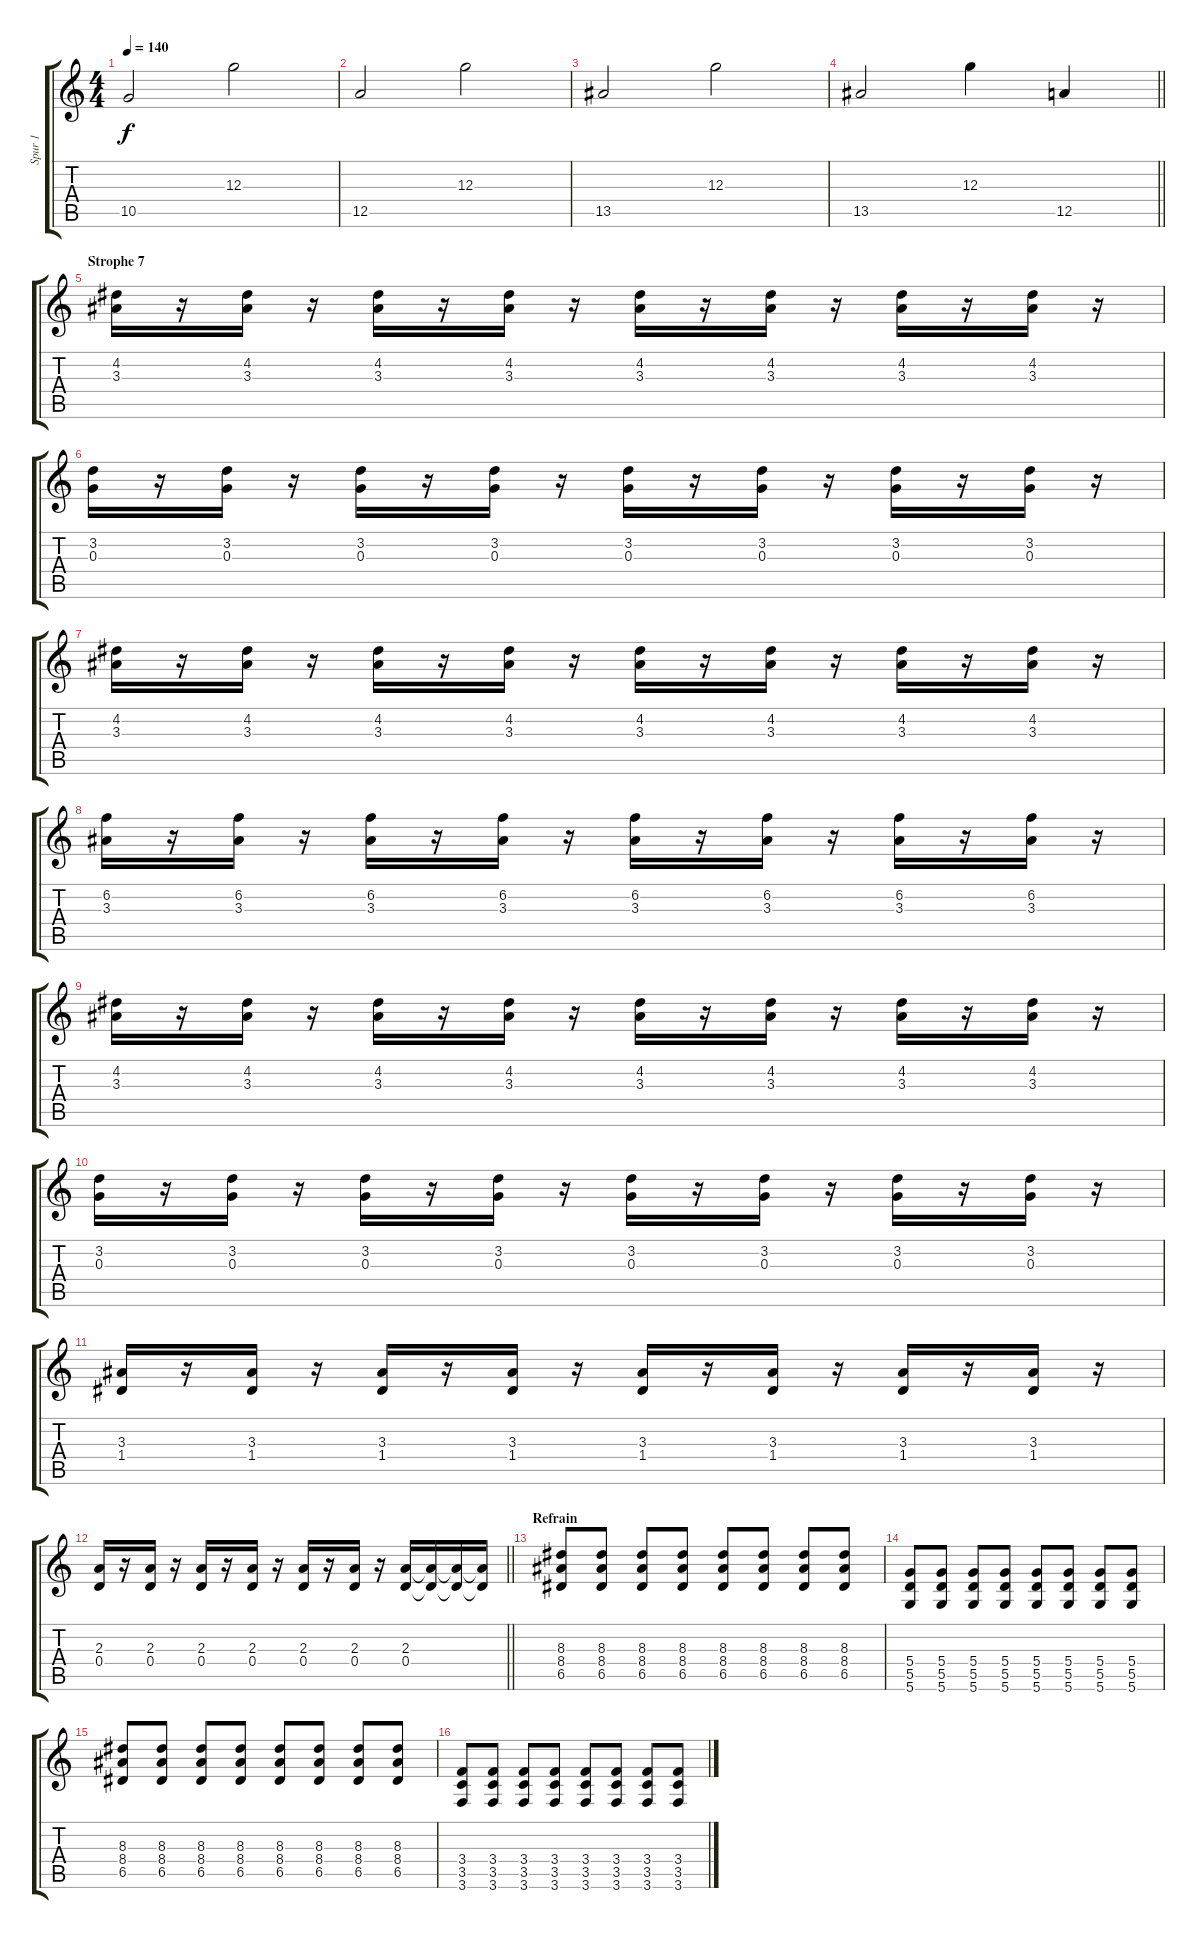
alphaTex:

\track ("Spur 1" "Spur 1") {instrument distortionguitar}
\staff {score tabs}
\tuning (E4 B3 G3 D3 A2 D2) {hide}
\ts (4 4)
\tempo 140
\clef g2
\ks c
10.5.2{dy f} 12.3.2 |
12.5.2 12.3.2 |
13.5.2 12.3.2 |
\barLineRight lightlight
13.5.2 12.3.4 12.5.4 |
\section ("" "Strophe 7")
(4.2 3.3).16 r.16 (4.2 3.3).16 r.16 (4.2 3.3).16 r.16 (4.2 3.3).16 r.16 (4.2 3.3).16 r.16 (4.2 3.3).16 r.16 (4.2 3.3).16 r.16 (4.2 3.3).16 r.16 |
(3.2 0.3).16 r.16 (3.2 0.3).16 r.16 (3.2 0.3).16 r.16 (3.2 0.3).16 r.16 (3.2 0.3).16 r.16 (3.2 0.3).16 r.16 (3.2 0.3).16 r.16 (3.2 0.3).16 r.16 |
(4.2 3.3).16 r.16 (4.2 3.3).16 r.16 (4.2 3.3).16 r.16 (4.2 3.3).16 r.16 (4.2 3.3).16 r.16 (4.2 3.3).16 r.16 (4.2 3.3).16 r.16 (4.2 3.3).16 r.16 |
(6.2 3.3).16 r.16 (6.2 3.3).16 r.16 (6.2 3.3).16 r.16 (6.2 3.3).16 r.16 (6.2 3.3).16 r.16 (6.2 3.3).16 r.16 (6.2 3.3).16 r.16 (6.2 3.3).16 r.16 |
(4.2 3.3).16 r.16 (4.2 3.3).16 r.16 (4.2 3.3).16 r.16 (4.2 3.3).16 r.16 (4.2 3.3).16 r.16 (4.2 3.3).16 r.16 (4.2 3.3).16 r.16 (4.2 3.3).16 r.16 |
(3.2 0.3).16 r.16 (3.2 0.3).16 r.16 (3.2 0.3).16 r.16 (3.2 0.3).16 r.16 (3.2 0.3).16 r.16 (3.2 0.3).16 r.16 (3.2 0.3).16 r.16 (3.2 0.3).16 r.16 |
(3.3 1.4).16 r.16 (3.3 1.4).16 r.16 (3.3 1.4).16 r.16 (3.3 1.4).16 r.16 (3.3 1.4).16 r.16 (3.3 1.4).16 r.16 (3.3 1.4).16 r.16 (3.3 1.4).16 r.16 |
\barLineRight lightlight
(2.3 0.4).16 r.16 (2.3 0.4).16 r.16 (2.3 0.4).16 r.16 (2.3 0.4).16 r.16 (2.3 0.4).16 r.16 (2.3 0.4).16 r.16 (2.3 0.4).16 (2.3{t} 0.4{t}).16 (2.3{t} 0.4{t}).16 (2.3{t} 0.4{t}).16 |
\section ("" "Refrain")
(8.3 8.4 6.5).8 (8.3 8.4 6.5).8 (8.3 8.4 6.5).8 (8.3 8.4 6.5).8 (8.3 8.4 6.5).8 (8.3 8.4 6.5).8 (8.3 8.4 6.5).8 (8.3 8.4 6.5).8 |
(5.4 5.5 5.6).8 (5.4 5.5 5.6).8 (5.4 5.5 5.6).8 (5.4 5.5 5.6).8 (5.4 5.5 5.6).8 (5.4 5.5 5.6).8 (5.4 5.5 5.6).8 (5.4 5.5 5.6).8 |
(8.3 8.4 6.5).8 (8.3 8.4 6.5).8 (8.3 8.4 6.5).8 (8.3 8.4 6.5).8 (8.3 8.4 6.5).8 (8.3 8.4 6.5).8 (8.3 8.4 6.5).8 (8.3 8.4 6.5).8 |
(3.4 3.5 3.6).8 (3.4 3.5 3.6).8 (3.4 3.5 3.6).8 (3.4 3.5 3.6).8 (3.4 3.5 3.6).8 (3.4 3.5 3.6).8 (3.4 3.5 3.6).8 (3.4 3.5 3.6).8
